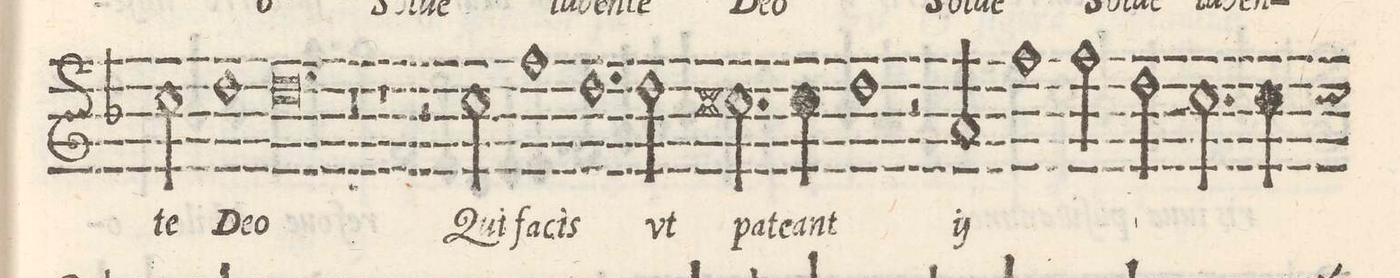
**kern	**text
*I"CANTVS	*
*clefG2	*
*k[b-]	*
*met(C)	*
*M2/1	*
2cc\	-te
=18-	=18-
1dd\	De-
0.dd\	-o
=19-	=19-
=20-	=20-
0r	.
=21-	=21-
1r	.
2r	.
2cc\	Qui
=22-	=22-
1ff\	fa-
1.dd\	-cis
=23-	=23-
2dd\	vt
2.cc#X\	pa-
4cc#\	-te-
=24-	=24-
1dd\	-ant
2r	.
*	*ij
2a/	Qui
=25-	=25-
1ff\	fa-
2ff\	-cis
2dd\	vt
=26-	=26-
2.ccny\	pa-
4cc\	-te-
*custos:cc	*
*-	*-
